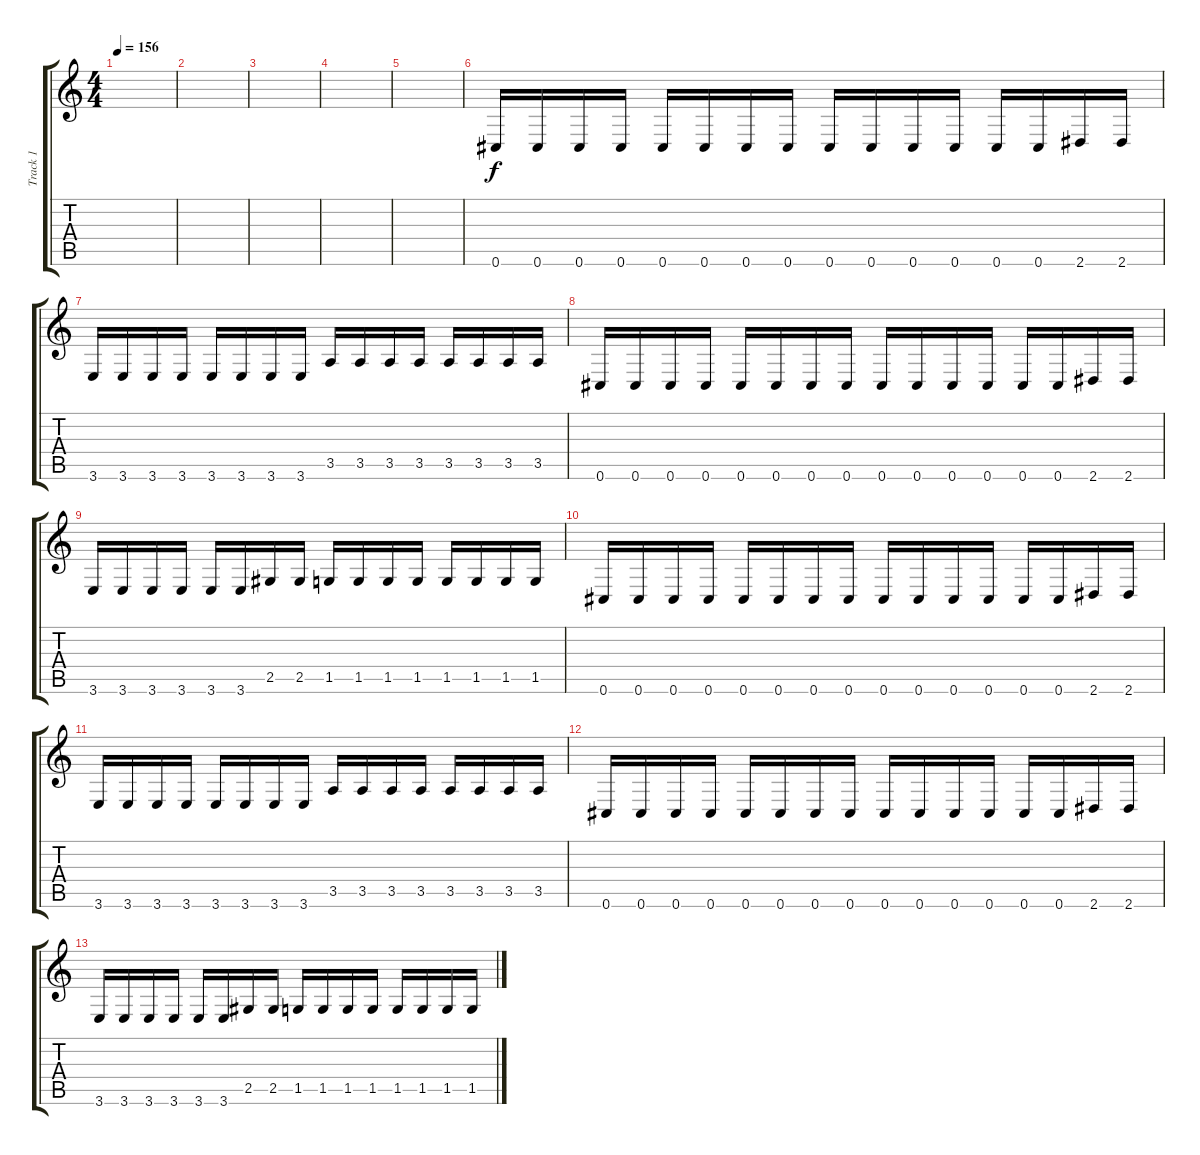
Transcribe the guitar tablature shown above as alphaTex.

\track ("Track 1" "Track 1") {instrument distortionguitar}
\staff {score tabs}
\tuning (Db4 Ab3 E3 B2 Gb2 Db2) {hide}
\ts (4 4)
\tempo 156
\clef g2
\ks c
|
|
|
|
|
0.6.16 0.6.16 0.6.16 0.6.16 0.6.16 0.6.16 0.6.16 0.6.16 0.6.16 0.6.16 0.6.16 0.6.16 0.6.16 0.6.16 2.6.16 2.6.16 |
3.6.16 3.6.16 3.6.16 3.6.16 3.6.16 3.6.16 3.6.16 3.6.16 3.5.16 3.5.16 3.5.16 3.5.16 3.5.16 3.5.16 3.5.16 3.5.16 |
0.6.16 0.6.16 0.6.16 0.6.16 0.6.16 0.6.16 0.6.16 0.6.16 0.6.16 0.6.16 0.6.16 0.6.16 0.6.16 0.6.16 2.6.16 2.6.16 |
3.6.16 3.6.16 3.6.16 3.6.16 3.6.16 3.6.16 2.5.16 2.5.16 1.5.16 1.5.16 1.5.16 1.5.16 1.5.16 1.5.16 1.5.16 1.5.16 |
0.6.16 0.6.16 0.6.16 0.6.16 0.6.16 0.6.16 0.6.16 0.6.16 0.6.16 0.6.16 0.6.16 0.6.16 0.6.16 0.6.16 2.6.16 2.6.16 |
3.6.16 3.6.16 3.6.16 3.6.16 3.6.16 3.6.16 3.6.16 3.6.16 3.5.16 3.5.16 3.5.16 3.5.16 3.5.16 3.5.16 3.5.16 3.5.16 |
0.6.16 0.6.16 0.6.16 0.6.16 0.6.16 0.6.16 0.6.16 0.6.16 0.6.16 0.6.16 0.6.16 0.6.16 0.6.16 0.6.16 2.6.16 2.6.16 |
3.6.16 3.6.16 3.6.16 3.6.16 3.6.16 3.6.16 2.5.16 2.5.16 1.5.16 1.5.16 1.5.16 1.5.16 1.5.16 1.5.16 1.5.16 1.5.16
